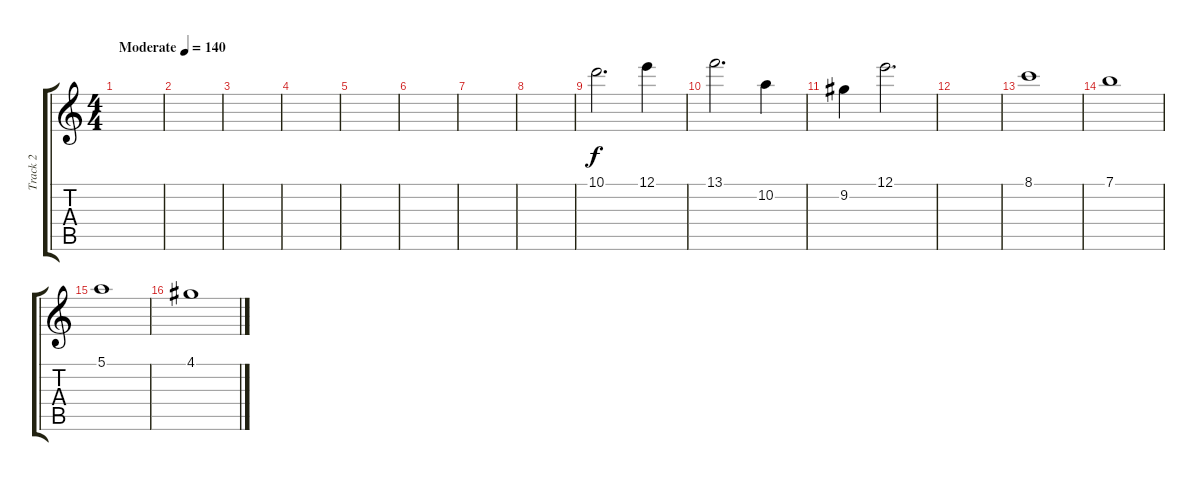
\track ("Track 2" "Track 2") {instrument acousticguitarsteel}
\staff {score tabs}
\tuning (E4 B3 G3 D3 A2 E2) {hide}
\ts (4 4)
\tempo (140 "Moderate")
\clef g2
\ks c
|
|
|
|
|
|
|
|
10.1.2{d} 12.1.4 |
13.1.2{d} 10.2.4 |
9.2.4 12.1.2{d} |
|
8.1.1 |
7.1.1 |
5.1.1 |
4.1.1
